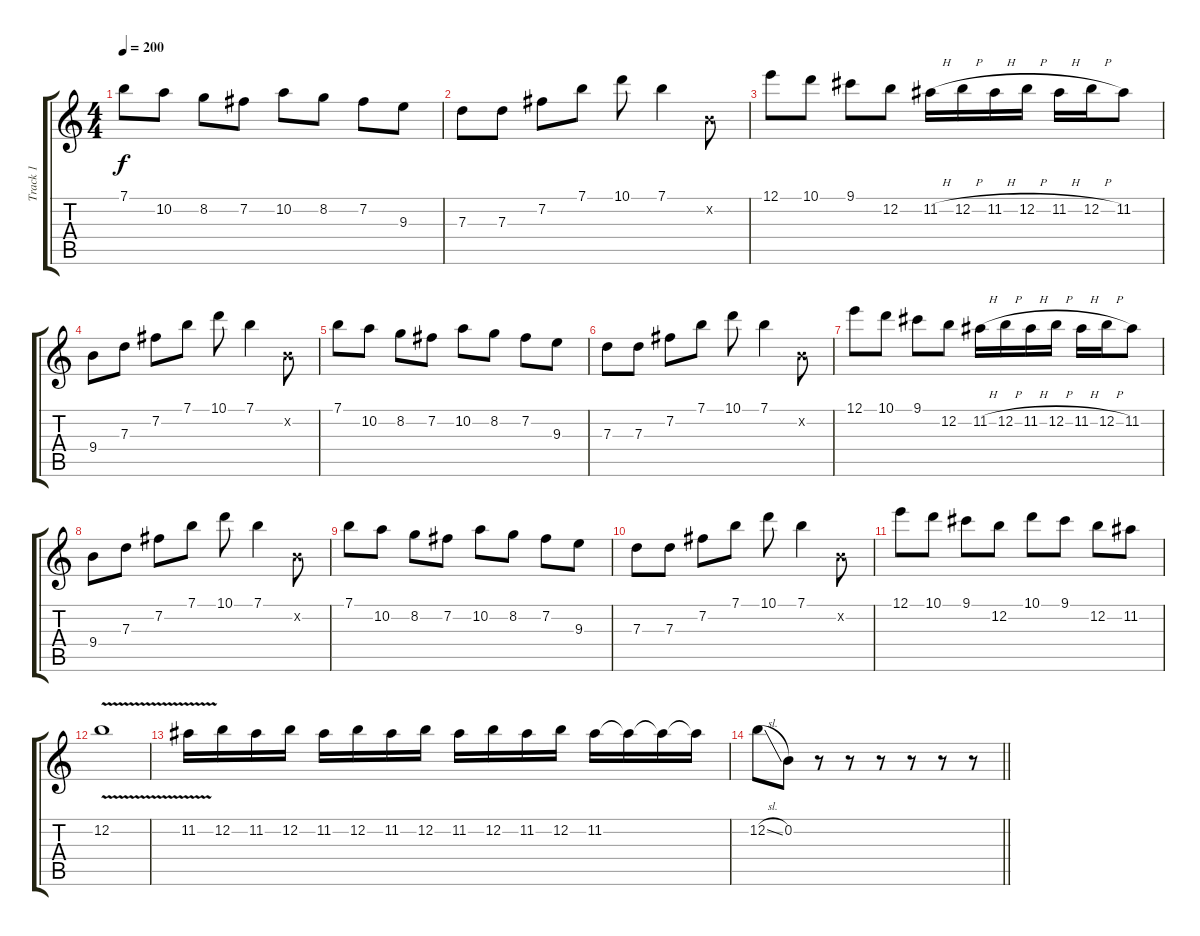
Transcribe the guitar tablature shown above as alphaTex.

\track ("Track 1" "Track 1") {instrument distortionguitar}
\staff {score tabs}
\tuning (E4 B3 G3 D3 A2 E2) {hide}
\ts (4 4)
\tempo 200
\clef g2
\ks c
7.1.8{dy f} 10.2.8 8.2.8 7.2.8 10.2.8 8.2.8 7.2.8 9.3.8 |
7.3.8 7.3.8 7.2.8 7.1.8 10.1.8 7.1.4 0.2{x}.8 |
12.1.8 10.1.8 9.1.8 12.2.8 11.2{h}.16 12.2{h}.16 11.2{h}.16 12.2{h}.16 11.2{h}.16 12.2{h}.16 11.2.8 |
9.4.8 7.3.8 7.2.8 7.1.8 10.1.8 7.1.4 0.2{x}.8 |
7.1.8 10.2.8 8.2.8 7.2.8 10.2.8 8.2.8 7.2.8 9.3.8 |
7.3.8 7.3.8 7.2.8 7.1.8 10.1.8 7.1.4 0.2{x}.8 |
12.1.8 10.1.8 9.1.8 12.2.8 11.2{h}.16 12.2{h}.16 11.2{h}.16 12.2{h}.16 11.2{h}.16 12.2{h}.16 11.2.8 |
9.4.8 7.3.8 7.2.8 7.1.8 10.1.8 7.1.4 0.2{x}.8 |
7.1.8 10.2.8 8.2.8 7.2.8 10.2.8 8.2.8 7.2.8 9.3.8 |
7.3.8 7.3.8 7.2.8 7.1.8 10.1.8 7.1.4 0.2{x}.8 |
12.1.8 10.1.8 9.1.8 12.2.8 10.1.8 9.1.8 12.2.8 11.2.8 |
12.2{v}.1 |
11.2{v}.16 12.2.16 11.2.16 12.2.16 11.2.16 12.2.16 11.2.16 12.2.16 11.2.16 12.2.16 11.2.16 12.2.16 11.2.16 11.2{t}.16 11.2{t}.16 11.2{t}.16 |
\barLineRight lightlight
12.2{sl}.8 0.2.8 r.8 r.8 r.8 r.8 r.8 r.8
